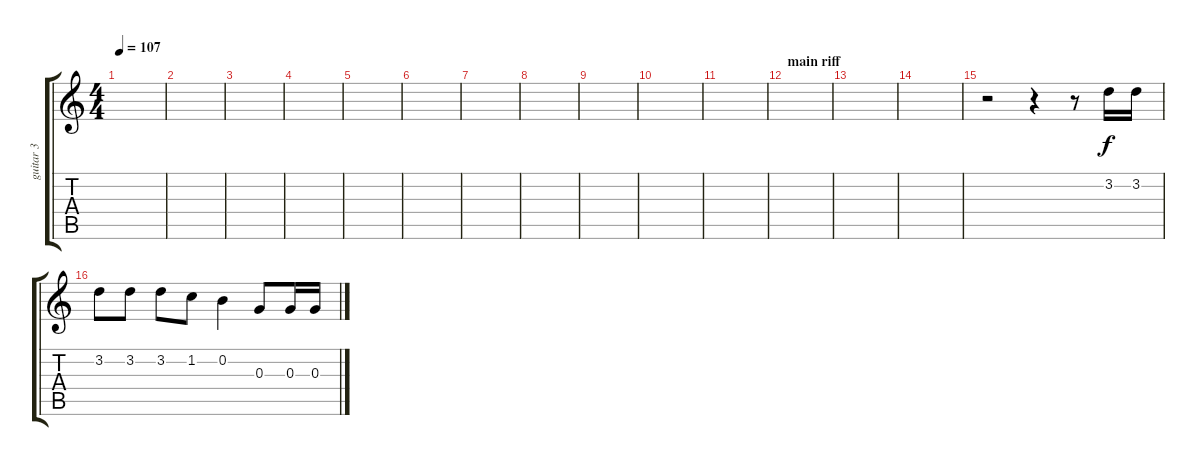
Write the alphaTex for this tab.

\track ("guitar 3" "guitar 3") {instrument acousticguitarnylon}
\staff {score tabs}
\tuning (E4 B3 G3 D3 A2 E2) {hide}
\ts (4 4)
\tempo 107
\clef g2
\ks c
|
|
|
|
|
|
|
|
|
|
|
\section ("" "main riff")
|
|
|
r.2 r.4 r.8 3.2.16 3.2.16 |
3.2.8 3.2.8 3.2.8 1.2.8 0.2.4 0.3.8 0.3.16 0.3.16
